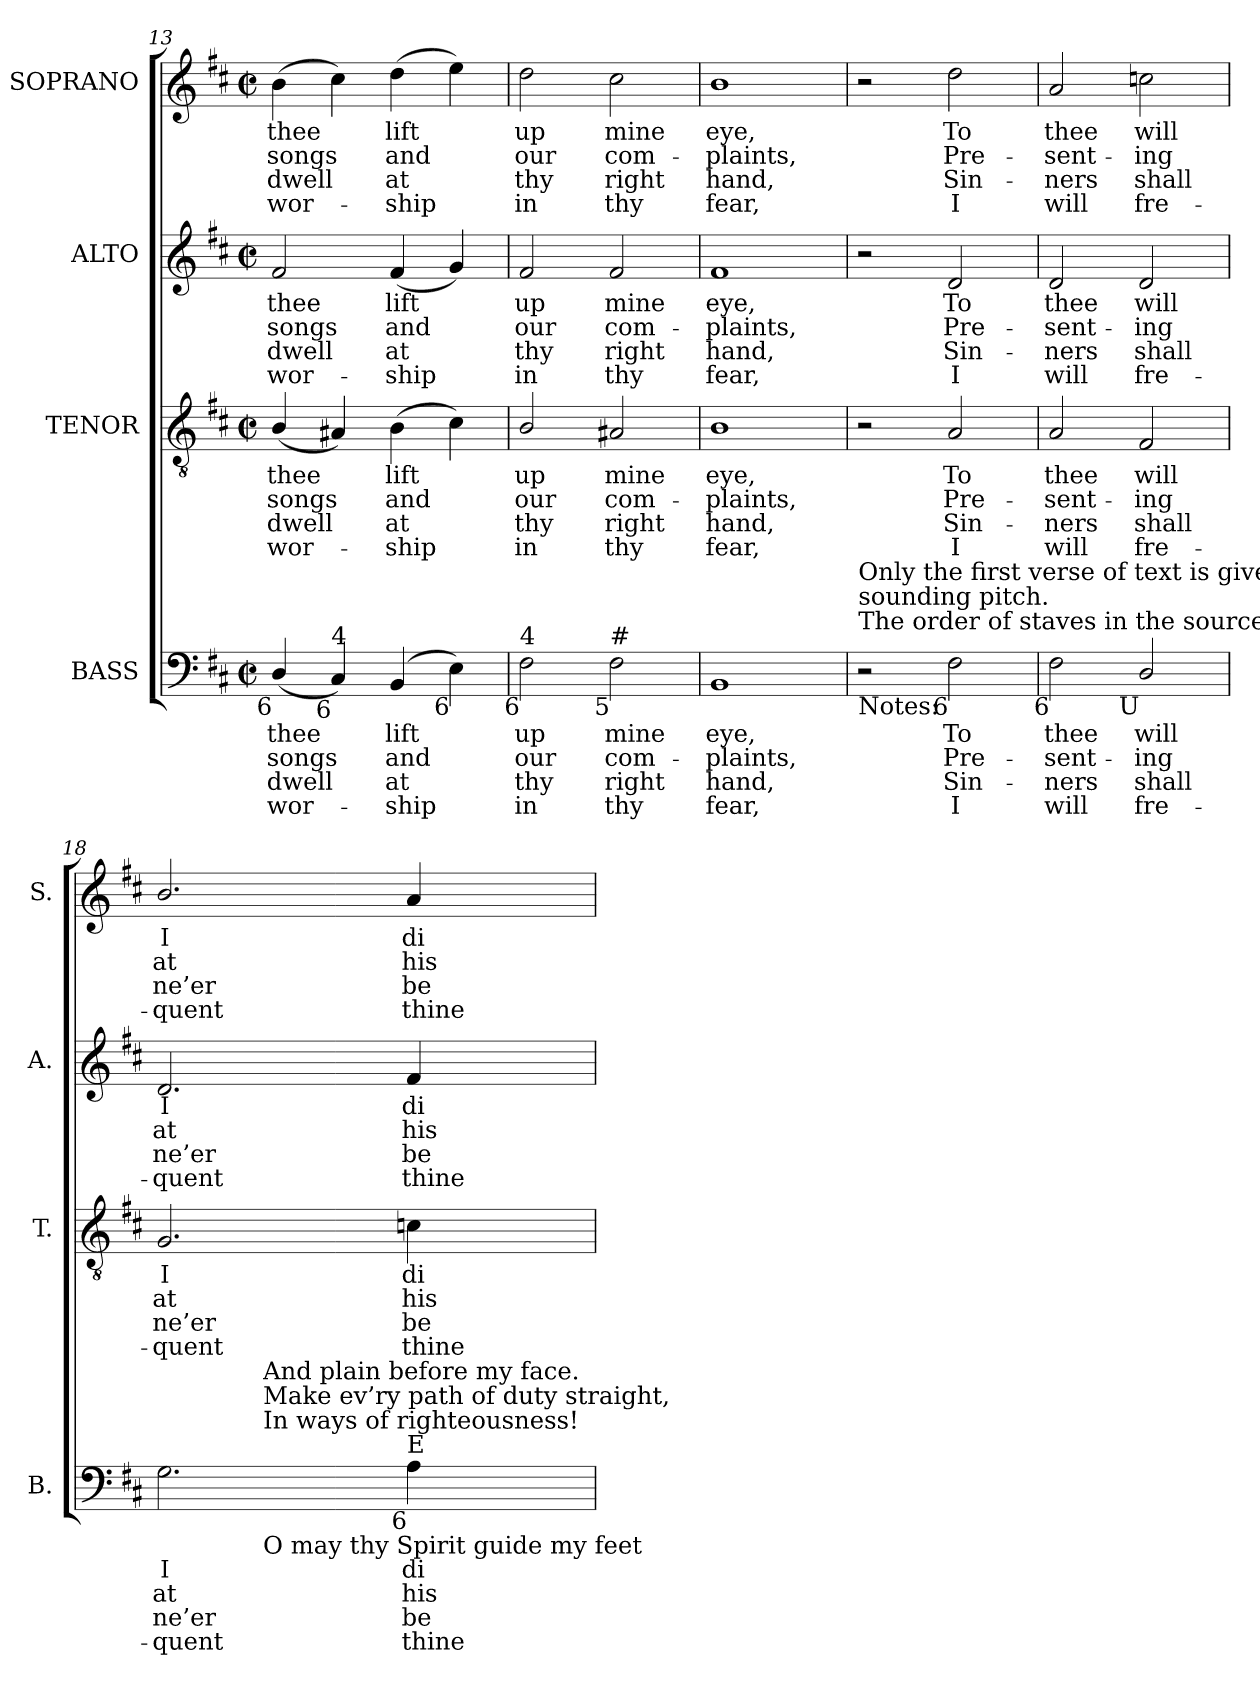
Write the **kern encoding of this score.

**kern	**text	**text	**text	**text	**kern	**text	**text	**text	**text	**kern	**text	**text	**text	**text	**kern	**text	**text	**text	**text
*part4	*part4	*part4	*part4	*part4	*part3	*part3	*part3	*part3	*part3	*part2	*part2	*part2	*part2	*part2	*part1	*part1	*part1	*part1	*part1
*staff4	*staff4	*staff4	*staff4	*staff4	*staff3	*staff3	*staff3	*staff3	*staff3	*staff2	*staff2	*staff2	*staff2	*staff2	*staff1	*staff1	*staff1	*staff1	*staff1
*I"BASS	*	*	*	*	*I"TENOR	*	*	*	*	*I"ALTO	*	*	*	*	*I"SOPRANO	*	*	*	*
*I'B.	*	*	*	*	*I'T.	*	*	*	*	*I'A.	*	*	*	*	*I'S.	*	*	*	*
*clefF4	*	*	*	*	*clefGv2	*	*	*	*	*clefG2	*	*	*	*	*clefG2	*	*	*	*
*	*	*	*	*	*ITrd7c12	*	*	*	*	*	*	*	*	*	*	*	*	*	*
*k[f#c#]	*	*	*	*	*k[f#c#]	*	*	*	*	*k[f#c#]	*	*	*	*	*k[f#c#]	*	*	*	*
*D:	*	*	*	*	*D:	*	*	*	*	*D:	*	*	*	*	*D:	*	*	*	*
*M2/2	*	*	*	*	*M2/2	*	*	*	*	*M2/2	*	*	*	*	*M2/2	*	*	*	*
*met(c|)	*	*	*	*	*met(c|)	*	*	*	*	*met(c|)	*	*	*	*	*met(c|)	*	*	*	*
=13	=13	=13	=13	=13	=13	=13	=13	=13	=13	=13	=13	=13	=13	=13	=13	=13	=13	=13	=13
!	!LO:LY:b:color=#000000	!LO:LY:b:color=#000000	!LO:LY:b:color=#000000	!LO:LY:b:color=#000000	!	!	!	!	!	!	!	!	!	!	!	!	!	!	!
!	!	!	!	!	!	!LO:LY:b:color=#000000	!LO:LY:b:color=#000000	!LO:LY:b:color=#000000	!LO:LY:b:color=#000000	!	!	!	!	!	!	!	!	!	!
!	!	!	!	!	!	!	!	!	!	!	!LO:LY:b:color=#000000	!LO:LY:b:color=#000000	!LO:LY:b:color=#000000	!LO:LY:b:color=#000000	!	!	!	!	!
!LO:TX:b:rj:t=6	!	!	!	!	!	!	!	!	!	!	!	!	!	!	!	!	!	!	!
!	!	!	!	!	!	!	!	!	!	!	!	!	!	!	!	!LO:LY:b:color=#000000	!LO:LY:b:color=#000000	!LO:LY:b:color=#000000	!LO:LY:b:color=#000000
(4Di/	thee	songs	dwell	wor-	(4BBi/	thee	songs	dwell	wor-	2f#i/	thee	songs	dwell	wor-	(4bi\	thee	songs	dwell	wor-
!LO:TX:b:rj:t=6	!	!	!	!	!	!	!	!	!	!	!	!	!	!	!	!	!	!	!
!LO:TX:t=4	!	!	!	!	!	!	!	!	!	!	!	!	!	!	!	!	!	!	!
4C#i/)	.	.	.	.	4AA#Xi/)	.	.	.	.	.	.	.	.	.	4cc#i\)	.	.	.	.
!	!LO:LY:b:color=#000000	!LO:LY:b:color=#000000	!LO:LY:b:color=#000000	!LO:LY:b:color=#000000	!	!	!	!	!	!	!	!	!	!	!	!	!	!	!
!	!	!	!	!	!	!LO:LY:b:color=#000000	!LO:LY:b:color=#000000	!LO:LY:b:color=#000000	!LO:LY:b:color=#000000	!	!	!	!	!	!	!	!	!	!
!	!	!	!	!	!	!	!	!	!	!	!LO:LY:b:color=#000000	!LO:LY:b:color=#000000	!LO:LY:b:color=#000000	!LO:LY:b:color=#000000	!	!	!	!	!
!	!	!	!	!	!	!	!	!	!	!	!	!	!	!	!	!LO:LY:b:color=#000000	!LO:LY:b:color=#000000	!LO:LY:b:color=#000000	!LO:LY:b:color=#000000
(4BBi/	lift	and	-at	ship	(4BBi\	lift	and	-at	ship	(4f#i/	lift	and	-at	ship	(4ddi\	lift	and	-at	ship
!LO:TX:b:rj:t=6	!	!	!	!	!	!	!	!	!	!	!	!	!	!	!	!	!	!	!
4Ei\)	.	.	.	.	4C#i\)	.	.	.	.	4gi/)	.	.	.	.	4eei\)	.	.	.	.
=14	=14	=14	=14	=14	=14	=14	=14	=14	=14	=14	=14	=14	=14	=14	=14	=14	=14	=14	=14
!	!LO:LY:b:color=#000000	!LO:LY:b:color=#000000	!LO:LY:b:color=#000000	!LO:LY:b:color=#000000	!	!	!	!	!	!	!	!	!	!	!	!	!	!	!
!	!	!	!	!	!	!LO:LY:b:color=#000000	!LO:LY:b:color=#000000	!LO:LY:b:color=#000000	!LO:LY:b:color=#000000	!	!	!	!	!	!	!	!	!	!
!	!	!	!	!	!	!	!	!	!	!	!LO:LY:b:color=#000000	!LO:LY:b:color=#000000	!LO:LY:b:color=#000000	!LO:LY:b:color=#000000	!	!	!	!	!
!LO:TX:b:rj:t=6	!	!	!	!	!	!	!	!	!	!	!	!	!	!	!	!	!	!	!
!LO:TX:t=4	!	!	!	!	!	!	!	!	!	!	!	!	!	!	!	!	!	!	!
!	!	!	!	!	!	!	!	!	!	!	!	!	!	!	!	!LO:LY:b:color=#000000	!LO:LY:b:color=#000000	!LO:LY:b:color=#000000	!LO:LY:b:color=#000000
2F#i\	up	our	thy	in	2BBi/	up	our	thy	in	2f#i/	up	our	thy	in	2ddi\	up	our	thy	in
!	!LO:LY:b:color=#000000	!LO:LY:b:color=#000000	!LO:LY:b:color=#000000	!LO:LY:b:color=#000000	!	!	!	!	!	!	!	!	!	!	!	!	!	!	!
!	!	!	!	!	!	!LO:LY:b:color=#000000	!LO:LY:b:color=#000000	!LO:LY:b:color=#000000	!LO:LY:b:color=#000000	!	!	!	!	!	!	!	!	!	!
!	!	!	!	!	!	!	!	!	!	!	!LO:LY:b:color=#000000	!LO:LY:b:color=#000000	!LO:LY:b:color=#000000	!LO:LY:b:color=#000000	!	!	!	!	!
!LO:TX:b:rj:t=5	!	!	!	!	!	!	!	!	!	!	!	!	!	!	!	!	!	!	!
!LO:TX:t=#	!	!	!	!	!	!	!	!	!	!	!	!	!	!	!	!	!	!	!
!	!	!	!	!	!	!	!	!	!	!	!	!	!	!	!	!LO:LY:b:color=#000000	!LO:LY:b:color=#000000	!LO:LY:b:color=#000000	!LO:LY:b:color=#000000
2F#i\	mine	com-	right	thy	2AA#Xi/	mine	com-	right	thy	2f#i/	mine	com-	right	thy	2cc#i\	mine	com-	right	thy
=15	=15	=15	=15	=15	=15	=15	=15	=15	=15	=15	=15	=15	=15	=15	=15	=15	=15	=15	=15
!	!LO:LY:b:color=#000000	!LO:LY:b:color=#000000	!LO:LY:b:color=#000000	!LO:LY:b:color=#000000	!	!	!	!	!	!	!	!	!	!	!	!	!	!	!
!	!	!	!	!	!	!LO:LY:b:color=#000000	!LO:LY:b:color=#000000	!LO:LY:b:color=#000000	!LO:LY:b:color=#000000	!	!	!	!	!	!	!	!	!	!
!	!	!	!	!	!	!	!	!	!	!	!LO:LY:b:color=#000000	!LO:LY:b:color=#000000	!LO:LY:b:color=#000000	!LO:LY:b:color=#000000	!	!	!	!	!
!	!	!	!	!	!	!	!	!	!	!	!	!	!	!	!	!LO:LY:b:color=#000000	!LO:LY:b:color=#000000	!LO:LY:b:color=#000000	!LO:LY:b:color=#000000
1BBi	eye,	-plaints,	hand,	fear,	1BBi	eye,	-plaints,	hand,	fear,	1f#i	eye,	-plaints,	hand,	fear,	1bi	eye,	-plaints,	hand,	fear,
!!LO:PB:g=z
=16	=16	=16	=16	=16	=16	=16	=16	=16	=16	=16	=16	=16	=16	=16	=16	=16	=16	=16	=16
!LO:TX:b:t=Notes&colon;	!	!	!	!	!	!	!	!	!	!	!	!	!	!	!	!	!	!	!
!LO:TX:t=The order of staves in the source is Tenor - [Alto] - Air - [Bass], with the alto part printed in the treble clef an octave above	!	!	!	!	!	!	!	!	!	!	!	!	!	!	!	!	!	!	!
!LO:TX:t=sounding pitch.	!	!	!	!	!	!	!	!	!	!	!	!	!	!	!	!	!	!	!
!LO:TX:t=Only the first verse of text is given in the source&colon; four subsequent verses have here been added editorially.	!	!	!	!	!	!	!	!	!	!	!	!	!	!	!	!	!	!	!
2r	.	.	.	.	2r	.	.	.	.	2r	.	.	.	.	2r	.	.	.	.
!	!LO:LY:b:color=#000000	!LO:LY:b:color=#000000	!LO:LY:b:color=#000000	!LO:LY:b:color=#000000	!	!	!	!	!	!	!	!	!	!	!	!	!	!	!
!	!	!	!	!	!	!LO:LY:b:color=#000000	!LO:LY:b:color=#000000	!LO:LY:b:color=#000000	!LO:LY:b:color=#000000	!	!	!	!	!	!	!	!	!	!
!	!	!	!	!	!	!	!	!	!	!	!LO:LY:b:color=#000000	!LO:LY:b:color=#000000	!LO:LY:b:color=#000000	!LO:LY:b:color=#000000	!	!	!	!	!
!LO:TX:b:rj:t=6	!	!	!	!	!	!	!	!	!	!	!	!	!	!	!	!	!	!	!
!	!	!	!	!	!	!	!	!	!	!	!	!	!	!	!	!LO:LY:b:color=#000000	!LO:LY:b:color=#000000	!LO:LY:b:color=#000000	!LO:LY:b:color=#000000
2F#i\	To	Pre-	Sin-	-I	2AAi/	To	Pre-	Sin-	-I	2di/	To	Pre-	Sin-	-I	2ddi\	To	Pre-	Sin-	-I
=17	=17	=17	=17	=17	=17	=17	=17	=17	=17	=17	=17	=17	=17	=17	=17	=17	=17	=17	=17
!	!LO:LY:b:color=#000000	!LO:LY:b:color=#000000	!LO:LY:b:color=#000000	!LO:LY:b:color=#000000	!	!	!	!	!	!	!	!	!	!	!	!	!	!	!
!	!	!	!	!	!	!LO:LY:b:color=#000000	!LO:LY:b:color=#000000	!LO:LY:b:color=#000000	!LO:LY:b:color=#000000	!	!	!	!	!	!	!	!	!	!
!	!	!	!	!	!	!	!	!	!	!	!LO:LY:b:color=#000000	!LO:LY:b:color=#000000	!LO:LY:b:color=#000000	!LO:LY:b:color=#000000	!	!	!	!	!
!LO:TX:b:rj:t=6	!	!	!	!	!	!	!	!	!	!	!	!	!	!	!	!	!	!	!
!	!	!	!	!	!	!	!	!	!	!	!	!	!	!	!	!LO:LY:b:color=#000000	!LO:LY:b:color=#000000	!LO:LY:b:color=#000000	!LO:LY:b:color=#000000
2F#i\	thee	-sent-	ners	will	2AAi/	thee	-sent-	ners	will	2di/	thee	-sent-	ners	will	2ai/	thee	-sent-	ners	will
!	!LO:LY:b:color=#000000	!LO:LY:b:color=#000000	!LO:LY:b:color=#000000	!LO:LY:b:color=#000000	!	!	!	!	!	!	!	!	!	!	!	!	!	!	!
!	!	!	!	!	!	!LO:LY:b:color=#000000	!LO:LY:b:color=#000000	!LO:LY:b:color=#000000	!LO:LY:b:color=#000000	!	!	!	!	!	!	!	!	!	!
!	!	!	!	!	!	!	!	!	!	!	!LO:LY:b:color=#000000	!LO:LY:b:color=#000000	!LO:LY:b:color=#000000	!LO:LY:b:color=#000000	!	!	!	!	!
!LO:TX:b:rj:t=U	!	!	!	!	!	!	!	!	!	!	!	!	!	!	!	!	!	!	!
!	!	!	!	!	!	!	!	!	!	!	!	!	!	!	!	!LO:LY:b:color=#000000	!LO:LY:b:color=#000000	!LO:LY:b:color=#000000	!LO:LY:b:color=#000000
2Di/	will	-ing	shall	fre-	2FF#i/	will	-ing	shall	fre-	2di/	will	-ing	shall	fre-	2ccni\	will	-ing	shall	fre-
=18	=18	=18	=18	=18	=18	=18	=18	=18	=18	=18	=18	=18	=18	=18	=18	=18	=18	=18	=18
!	!LO:LY:b:color=#000000	!LO:LY:b:color=#000000	!LO:LY:b:color=#000000	!LO:LY:b:color=#000000	!	!	!	!	!	!	!	!	!	!	!	!	!	!	!
!	!	!	!	!	!	!LO:LY:b:color=#000000	!LO:LY:b:color=#000000	!LO:LY:b:color=#000000	!LO:LY:b:color=#000000	!	!	!	!	!	!	!	!	!	!
!	!	!	!	!	!	!	!	!	!	!	!LO:LY:b:color=#000000	!LO:LY:b:color=#000000	!LO:LY:b:color=#000000	!LO:LY:b:color=#000000	!	!	!	!	!
!	!	!	!	!	!	!	!	!	!	!	!	!	!	!	!	!LO:LY:b:color=#000000	!LO:LY:b:color=#000000	!LO:LY:b:color=#000000	!LO:LY:b:color=#000000
*^	*	*	*	*	*	*	*	*	*	*	*	*	*	*	*	*	*	*	*
2.Gi\	4ryy	I	at	-ne’er	quent	2.GGi/	I	at	-ne’er	quent	2.di/	I	at	-ne’er	quent	2.bi/	I	at	-ne’er	quent
.	8ryy	.	.	.	.	.	.	.	.	.	.	.	.	.	.	.	.	.	.	.
.	512ryy	.	.	.	.	.	.	.	.	.	.	.	.	.	.	.	.	.	.	.
!	!LO:TX:b:t=O may thy Spirit guide my feet	!	!	!	!	!	!	!	!	!	!	!	!	!	!	!	!	!	!	!
!	!LO:TX:t=In ways of righteousness!	!	!	!	!	!	!	!	!	!	!	!	!	!	!	!	!	!	!	!
!	!LO:TX:t=Make ev’ry path of duty straight,	!	!	!	!	!	!	!	!	!	!	!	!	!	!	!	!	!	!	!
!	!LO:TX:t=And plain before my face.	!	!	!	!	!	!	!	!	!	!	!	!	!	!	!	!	!	!	!
.	2ryy	.	.	.	.	.	.	.	.	.	.	.	.	.	.	.	.	.	.	.
!	!	!LO:LY:b:color=#000000	!LO:LY:b:color=#000000	!LO:LY:b:color=#000000	!LO:LY:b:color=#000000	!	!	!	!	!	!	!	!	!	!	!	!	!	!	!
!	!	!	!	!	!	!	!LO:LY:b:color=#000000	!LO:LY:b:color=#000000	!LO:LY:b:color=#000000	!LO:LY:b:color=#000000	!	!	!	!	!	!	!	!	!	!
!	!	!	!	!	!	!	!	!	!	!	!	!LO:LY:b:color=#000000	!LO:LY:b:color=#000000	!LO:LY:b:color=#000000	!LO:LY:b:color=#000000	!	!	!	!	!
!LO:TX:b:rj:t=6	!	!	!	!	!	!	!	!	!	!	!	!	!	!	!	!	!	!	!	!
!LO:TX:t=E	!	!	!	!	!	!	!	!	!	!	!	!	!	!	!	!	!	!	!	!
!	!	!	!	!	!	!	!	!	!	!	!	!	!	!	!	!	!LO:LY:b:color=#000000	!LO:LY:b:color=#000000	!LO:LY:b:color=#000000	!LO:LY:b:color=#000000
4Ai\	.	di-	his	be	thine	4Cni\	di-	his	be	thine	4f#i/	di-	his	be	thine	4ai/	di-	his	be	thine
.	16ryy	.	.	.	.	.	.	.	.	.	.	.	.	.	.	.	.	.	.	.
.	32ryy	.	.	.	.	.	.	.	.	.	.	.	.	.	.	.	.	.	.	.
.	64...ryy	.	.	.	.	.	.	.	.	.	.	.	.	.	.	.	.	.	.	.
*v	*v	*	*	*	*	*	*	*	*	*	*	*	*	*	*	*	*	*	*	*
=	=	=	=	=	=	=	=	=	=	=	=	=	=	=	=	=	=	=	=
*-	*-	*-	*-	*-	*-	*-	*-	*-	*-	*-	*-	*-	*-	*-	*-	*-	*-	*-	*-
